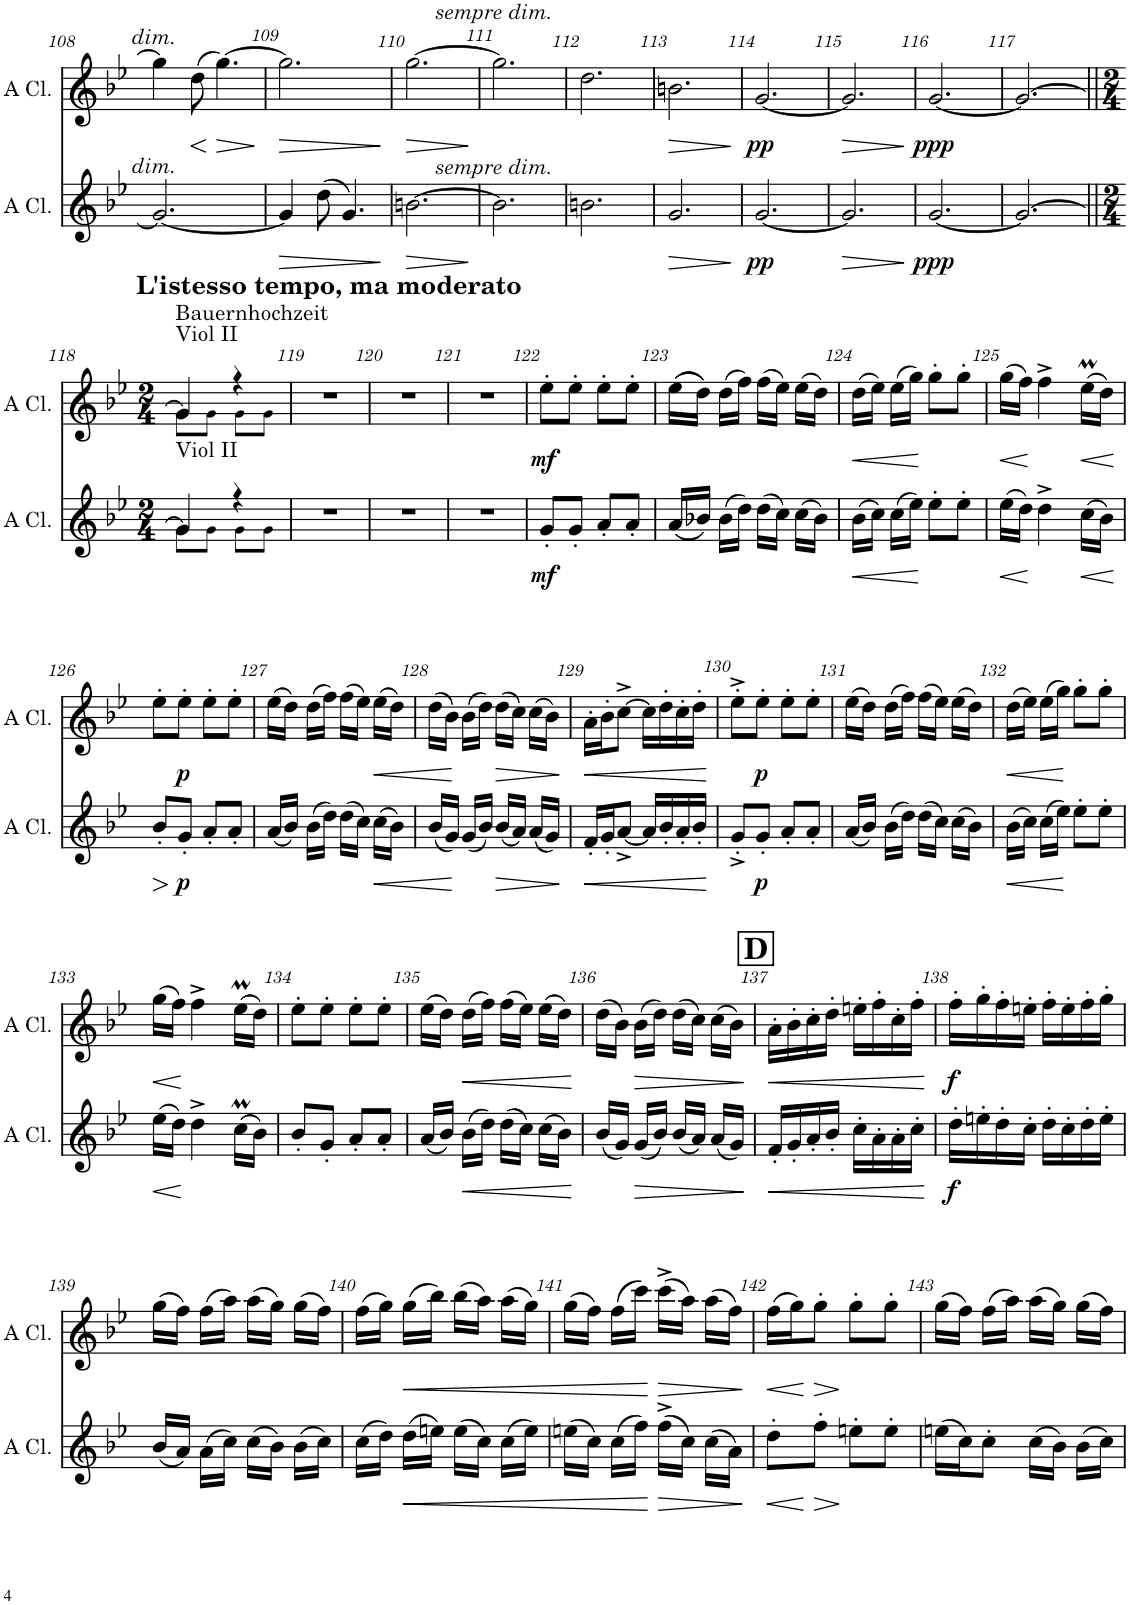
**kern	**dynam	**kern	**dynam
*part2	*part2	*part1	*part1
*staff2	*staff2	*staff1	*staff1
*I"A Clarinet	*	*I"A Clarinet	*
*I'A Cl.	*	*I'A Cl.	*
!!LO:PB:g=z
*clefG2	*	*clefG2	*
*Trd2c3	*	*Trd2c3	*
*k[b-e-]	*	*k[b-e-]	*
*M6/8	*	*M6/8	*
=108	=108	=108	=108
!	!	!LO:TX:a:i:t=dim.	!
!LO:TX:a:i:t=dim.	!	!	!
2.g/_	.	4gg\]	.
!	!	!	!LO:HP:b
.	.	(8dd\	<
!	!	!	!LO:HP:n=1:b
.	.	[4.gg\)	[ >
.	.	.	]
=109	=109	=109	=109
!	!LO:HP:b	!	!LO:HP:b
4g/]	>	2.gg\]	>
(8dd\	.	.	.
4.g/)	.	.	.
.	]	.	]
=110	=110	=110	=110
!	!LO:HP:b	!	!LO:HP:b
[2.bn\	>	[2.gg\	>
.	]	.	]
=111	=111	=111	=111
!	!	!LO:TX:a:i:t=sempre dim.	!
!LO:TX:a:i:t=sempre dim.	!	!	!
2.b\]	.	2.gg\]	.
=112	=112	=112	=112
2.bn\	.	2.dd\	.
=113	=113	=113	=113
!	!LO:HP:b	!	!LO:HP:b
2.g/	>	2.bn\	>
.	]	.	]
=114	=114	=114	=114
!	!LO:DY:b	!	!LO:DY:b
[2.g/	pp	[2.g/	pp
=115	=115	=115	=115
!	!LO:HP:b	!	!LO:HP:b
2.g/]	>	2.g/]	>
.	]	.	]
=116	=116	=116	=116
!	!LO:DY:b	!	!LO:DY:b
[2.g/	ppp	[2.g/	ppp
=117	=117	=117	=117
2.g/_	.	2.g/_	.
!!LO:LB:g=z
=118||	=118||	=118||	=118||
*M2/4	*	*M2/4	*
*^	*	*^	*
!	!	!	!LO:TX:a:t=Bauernhochzeit	!	!
!	!	!	!LO:TX:a:B:t=L'istesso tempo, ma moderato	!	!
!	!	!	!LO:TX:a:t=Viol II	!	!
!LO:TX:a:t=Viol II	!	!	!	!	!
4g/]	8g!\L	.	4g/]	8g!\L	.
.	8g!\J	.	.	8g!\J	.
4r	8g!\L	.	4r	8g!\L	.
.	8g!\J	.	.	8g!\J	.
*v	*v	*	*	*	*
*	*	*v	*v	*
=119	=119	=119	=119
2r	.	2r	.
=120	=120	=120	=120
2r	.	2r	.
=121	=121	=121	=121
2r	.	2r	.
=122	=122	=122	=122
!	!LO:DY:b	!	!LO:DY:b
8g'/L	mf	8ee-'\L	mf
8g'/J	.	8ee-'\J	.
8a'/L	.	8ee-'\L	.
8a'/J	.	8ee-'\J	.
=123	=123	=123	=123
(16a/LL	.	((16ee-\LL	.
16b-X/JJ)	.	16dd\JJ))	.
(16b-\LL	.	(16dd\LL	.
16dd\JJ)	.	16ff\JJ)	.
(16dd\LL	.	(16ff\LL	.
16cc\JJ)	.	16ee-\JJ)	.
(16cc\LL	.	(16ee-\LL	.
16b-\JJ)	.	16dd\JJ)	.
=124	=124	=124	=124
!	!LO:HP:b	!	!LO:HP:b
(16b-\LL	<	(16dd\LL	<
16cc\JJ)	.	16ee-\JJ)	.
(16cc\LL	.	(16ee-\LL	.
16ee-\JJ)	.	16gg\JJ)	.
8ee-'\L	[	8gg'\L	[
8ee-'\J	.	8gg'\J	.
=125	=125	=125	=125
!	!LO:HP:b	!	!LO:HP:b
(16ee-\LL	<	(16gg\LL	<
16dd\JJ)	.	16ff\JJ)	.
4dd^\	[	4ff^\	[
!	!LO:HP:b	!	!LO:HP:b
(16cc\LL	<	(16ee-M\LL	<
16b-\JJ)	.	16dd\JJ)	.
.	[	.	[
!!LO:LB:g=z
=126	=126	=126	=126
!	!LO:HP:b	!	!
8b-'/L	>	8ee-'\L	.
!	!LO:DY:n=1:b	!	!LO:DY:b
8g'/J	] p	8ee-'\J	p
8a'/L	.	8ee-'\L	.
8a'/J	.	8ee-'\J	.
=127	=127	=127	=127
(16a/LL	.	(16ee-\LL	.
16b-/JJ)	.	16dd\JJ)	.
(16b-\LL	.	(16dd\LL	.
16dd\JJ)	.	16ff\JJ)	.
(16dd\LL	.	(16ff\LL	.
16cc\JJ)	.	16ee-\JJ)	.
!	!LO:HP:b	!	!LO:HP:b
(16cc\LL	<	(16ee-\LL	<
16b-\JJ)	.	16dd\JJ)	.
=128	=128	=128	=128
(16b-/LL	.	(16dd\LL	.
16g/JJ)	.	16b-\JJ)	.
(16g/LL	[	(16b-\LL	[
16b-/JJ)	.	16dd\JJ)	.
!	!LO:HP:b	!	!LO:HP:b
(16b-/LL	>	(16dd\LL	>
16a/JJ)	.	16cc\JJ)	.
(16a/LL	.	(16cc\LL	.
16g/JJ)	.	16b-\JJ)	.
.	]	.	]
=129	=129	=129	=129
!	!LO:HP:b	!	!LO:HP:b
16f'/LL	<	16a'\LL	<
16g'/J	.	16b-'\J	.
[8a^/J	.	[8cc^\J	.
16a/LL]	.	16cc\LL]	.
16b-'/	.	16dd'\	.
16a'/	.	16cc'\	.
16b-'/JJ	.	16dd'\JJ	.
.	[	.	[
=130	=130	=130	=130
8g'^/L	.	8ee-'^\L	.
!	!LO:DY:b	!	!LO:DY:b
8g'/J	p	8ee-'\J	p
8a'/L	.	8ee-'\L	.
8a'/J	.	8ee-'\J	.
=131	=131	=131	=131
(16a/LL	.	(16ee-\LL	.
16b-/JJ)	.	16dd\JJ)	.
(16b-\LL	.	(16dd\LL	.
16dd\JJ)	.	16ff\JJ)	.
(16dd\LL	.	(16ff\LL	.
16cc\JJ)	.	16ee-\JJ)	.
(16cc\LL	.	(16ee-\LL	.
16b-\JJ)	.	16dd\JJ)	.
=132	=132	=132	=132
!	!LO:HP:b	!	!LO:HP:b
(16b-\LL	<	(16dd\LL	<
16cc\JJ)	.	16ee-\JJ)	.
(16cc\LL	.	(16ee-\LL	.
16ee-\JJ)	.	16gg\JJ)	.
8ee-'\L	[	8gg'\L	[
8ee-'\J	.	8gg'\J	.
!!LO:LB:g=z
=133	=133	=133	=133
!	!LO:HP:b	!	!LO:HP:b
(16ee-\LL	<	(16gg\LL	<
16dd\JJ)	.	16ff\JJ)	.
4dd^\	[	4ff^\	[
(16ccM\LL	.	(16ee-M\LL	.
16b-\JJ)	.	16dd\JJ)	.
=134	=134	=134	=134
8b-'/L	.	8ee-'\L	.
8g'/J	.	8ee-'\J	.
8a'/L	.	8ee-'\L	.
8a'/J	.	8ee-'\J	.
=135	=135	=135	=135
(16a/LL	.	(16ee-\LL	.
16b-/JJ)	.	16dd\JJ)	.
!	!LO:HP:b	!	!LO:HP:b
(16b-\LL	<	(16dd\LL	<
16dd\JJ)	.	16ff\JJ)	.
(16dd\LL	.	(16ff\LL	.
16cc\JJ)	.	16ee-\JJ)	.
(16cc\LL	.	(16ee-\LL	.
16b-\JJ)	.	16dd\JJ)	.
.	[	.	[
=136	=136	=136	=136
(16b-/LL	.	(16dd\LL	.
16g/JJ)	.	16b-\JJ)	.
!	!LO:HP:b	!	!LO:HP:b
(16g/LL	>	(16b-\LL	>
16b-/JJ)	.	16dd\JJ)	.
(16b-/LL	.	(16dd\LL	.
16a/JJ)	.	16cc\JJ)	.
(16a/LL	.	(16cc\LL	.
16g/JJ)	.	16b-\JJ)	.
.	]	.	]
!!LO:REH:place=s1:a:B:cj:fs=14:t=D
=137	=137	=137	=137
!	!LO:HP:b	!	!LO:HP:b
16f'/LL	<	16a'\LL	<
16g'/	.	16b-'\	.
16a'/	.	16cc'\	.
16b-'/JJ	.	16dd'\JJ	.
16cc'\LL	.	16een'\LL	.
16a'\	.	16ff'\	.
16a'\	.	16cc'\	.
16cc'\JJ	.	16ff'\JJ	.
.	[	.	[
=138	=138	=138	=138
!	!LO:DY:b	!	!LO:DY:b
16dd'\LL	f	16ff'\LL	f
16een'\	.	16gg'\	.
16dd'\	.	16ff'\	.
16cc'\JJ	.	16een'\JJ	.
16dd'\LL	.	16ff'\LL	.
16cc'\	.	16ee'\	.
16dd'\	.	16ff'\	.
16ee'\JJ	.	16gg'\JJ	.
!!LO:LB:g=z
=139	=139	=139	=139
(16b-/LL	.	(16gg\LL	.
16a/JJ)	.	16ff\JJ)	.
(16a\LL	.	(16ff\LL	.
16cc\JJ)	.	16aa\JJ)	.
(16cc\LL	.	(16aa\LL	.
16b-\JJ)	.	16gg\JJ)	.
(16b-\LL	.	(16gg\LL	.
16cc\JJ)	.	16ff\JJ)	.
=140	=140	=140	=140
(16cc\LL	.	(16ff\LL	.
16dd\JJ)	.	16gg\JJ)	.
!	!LO:HP:b	!	!LO:HP:b
(16dd\LL	<	(16gg\LL	<
16een\JJ)	.	16bb-\JJ)	.
(16ee\LL	.	(16bb-\LL	.
16cc\JJ)	.	16aa\JJ)	.
(16cc\LL	.	(16aa\LL	.
16ee\JJ)	.	16gg\JJ)	.
=141	=141	=141	=141
(16een\LL	.	(16gg\LL	.
16cc\JJ)	.	16ff\JJ)	.
(16cc\LL	.	(16ff\LL	.
16ff\JJ)	.	16ccc\JJ)	.
!	!LO:HP:n=1:b	!	!LO:HP:n=1:b
(16ff^\LL	[ >	(16ccc^\LL	[ >
16cc\JJ)	.	16aa\JJ)	.
(16cc\LL	.	(16aa\LL	.
16a\JJ)	.	16ff\JJ)	.
.	]	.	]
=142	=142	=142	=142
!	!LO:HP:b	!	!LO:HP:b
8dd'\L	<	(16ff\LL	<
.	.	16gg\J)	.
!	!LO:HP:n=1:b	!	!LO:HP:n=1:b
8ff'\J	[ >	8gg'\J	[ >
8een'\L	]	8gg'\L	]
8ee'\J	.	8gg'\J	.
=143	=143	=143	=143
(16een\LL	.	(16gg\LL	.
16cc\J)	.	16ff\JJ)	.
8cc'\J	.	(16ff\LL	.
.	.	16aa\JJ)	.
(16cc\LL	.	(16aa\LL	.
16b-\JJ)	.	16gg\JJ)	.
(16b-\LL	.	(16gg\LL	.
16cc\JJ)	.	16ff\JJ)	.
=	=	=	=
*-	*-	*-	*-
